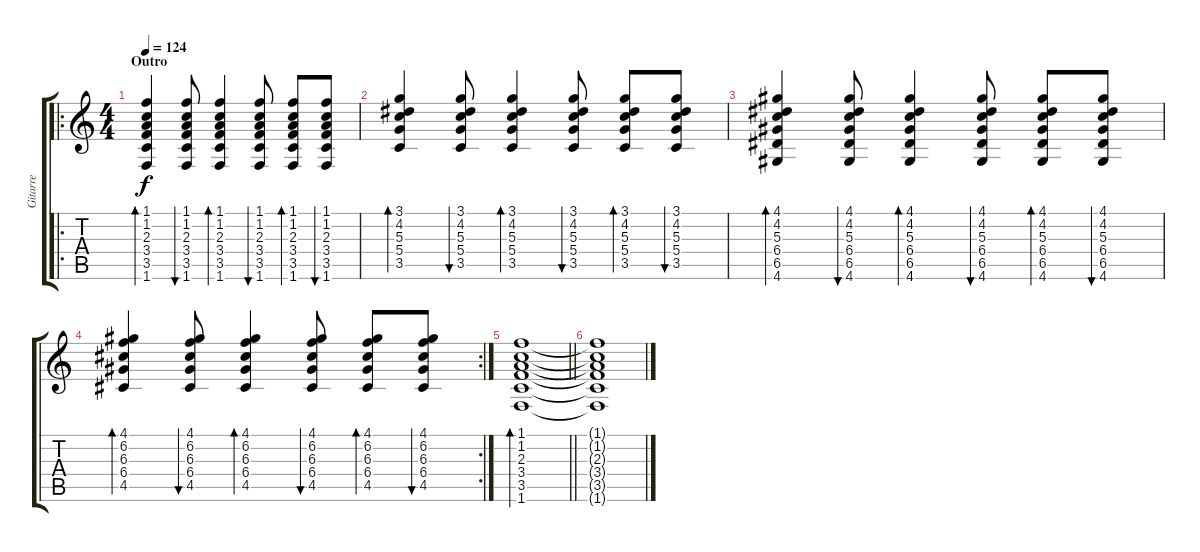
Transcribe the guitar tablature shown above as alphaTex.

\track ("Gitarre" "Gitarre") {instrument acousticguitarsteel}
\staff {score tabs}
\tuning (E4 B3 G3 D3 A2 E2) {hide}
\ro
\ts (4 4)
\section ("" "Outro")
\tempo 124
\clef g2
\ks c
(1.1 1.2 2.3 3.4 3.5 1.6).4{bd 60 dy f} (1.1 1.2 2.3 3.4 3.5 1.6).8{bu 60} (1.1 1.2 2.3 3.4 3.5 1.6).4{bd 60} (1.1 1.2 2.3 3.4 3.5 1.6).8{bu 60} (1.1 1.2 2.3 3.4 3.5 1.6).8{bd 60} (1.1 1.2 2.3 3.4 3.5 1.6).8{bu 60} |
(3.1 4.2 5.3 5.4 3.5).4{bd 60} (3.1 4.2 5.3 5.4 3.5).8{bu 60} (3.1 4.2 5.3 5.4 3.5).4{bd 60} (3.1 4.2 5.3 5.4 3.5).8{bu 60} (3.1 4.2 5.3 5.4 3.5).8{bd 60} (3.1 4.2 5.3 5.4 3.5).8{bu 60} |
(4.1 4.2 5.3 6.4 6.5 4.6).4{bd 60} (4.1 4.2 5.3 6.4 6.5 4.6).8{bu 60} (4.1 4.2 5.3 6.4 6.5 4.6).4{bd 60} (4.1 4.2 5.3 6.4 6.5 4.6).8{bu 60} (4.1 4.2 5.3 6.4 6.5 4.6).8{bd 60} (4.1 4.2 5.3 6.4 6.5 4.6).8{bu 60} |
\rc 2
(4.1 6.2 6.3 6.4 4.5).4{bd 60} (4.1 6.2 6.3 6.4 4.5).8{bu 60} (4.1 6.2 6.3 6.4 4.5).4{bd 60} (4.1 6.2 6.3 6.4 4.5).8{bu 60} (4.1 6.2 6.3 6.4 4.5).8{bd 60} (4.1 6.2 6.3 6.4 4.5).8{bu 60} |
\barLineRight lightlight
(1.1 1.2 2.3 3.4 3.5 1.6).1{bd 60} |
(1.1{t} 1.2{t} 2.3{t} 3.4{t} 3.5{t} 1.6{t}).1
